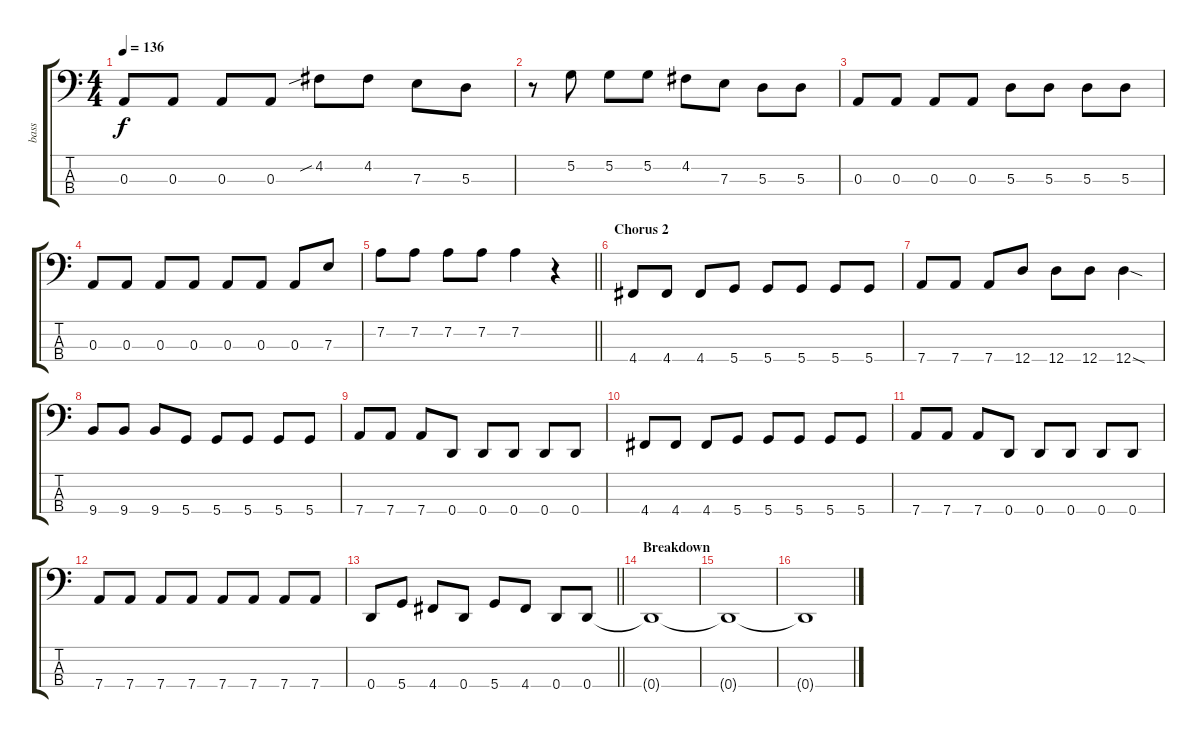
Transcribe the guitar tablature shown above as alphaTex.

\track ("bass" "bass") {instrument electricbassfinger}
\staff {score tabs}
\tuning (G2 D2 A1 D1) {hide}
\ts (4 4)
\tempo 136
\clef f4
\ks c
0.3.8{dy f} 0.3.8 0.3.8 0.3.8 4.2{sib}.8 4.2.8 7.3.8 5.3.8 |
r.8 5.2.8 5.2.8 5.2.8 4.2.8 7.3.8 5.3.8 5.3.8 |
0.3.8 0.3.8 0.3.8 0.3.8 5.3.8 5.3.8 5.3.8 5.3.8 |
0.3.8 0.3.8 0.3.8 0.3.8 0.3.8 0.3.8 0.3.8 7.3.8 |
\barLineRight lightlight
7.2.8 7.2.8 7.2.8 7.2.8 7.2.4 r.4 |
\section ("" "Chorus 2")
4.4.8 4.4.8 4.4.8 5.4.8 5.4.8 5.4.8 5.4.8 5.4.8 |
7.4.8 7.4.8 7.4.8 12.4.8 12.4.8 12.4.8 12.4{sod}.4 |
9.4.8 9.4.8 9.4.8 5.4.8 5.4.8 5.4.8 5.4.8 5.4.8 |
7.4.8 7.4.8 7.4.8 0.4.8 0.4.8 0.4.8 0.4.8 0.4.8 |
4.4.8 4.4.8 4.4.8 5.4.8 5.4.8 5.4.8 5.4.8 5.4.8 |
7.4.8 7.4.8 7.4.8 0.4.8 0.4.8 0.4.8 0.4.8 0.4.8 |
7.4.8 7.4.8 7.4.8 7.4.8 7.4.8 7.4.8 7.4.8 7.4.8 |
\barLineRight lightlight
0.4.8 5.4.8 4.4.8 0.4.8 5.4.8 4.4.8 0.4.8 0.4.8 |
\section ("" "Breakdown")
0.4{t}.1 |
0.4{t}.1 |
0.4{t}.1
